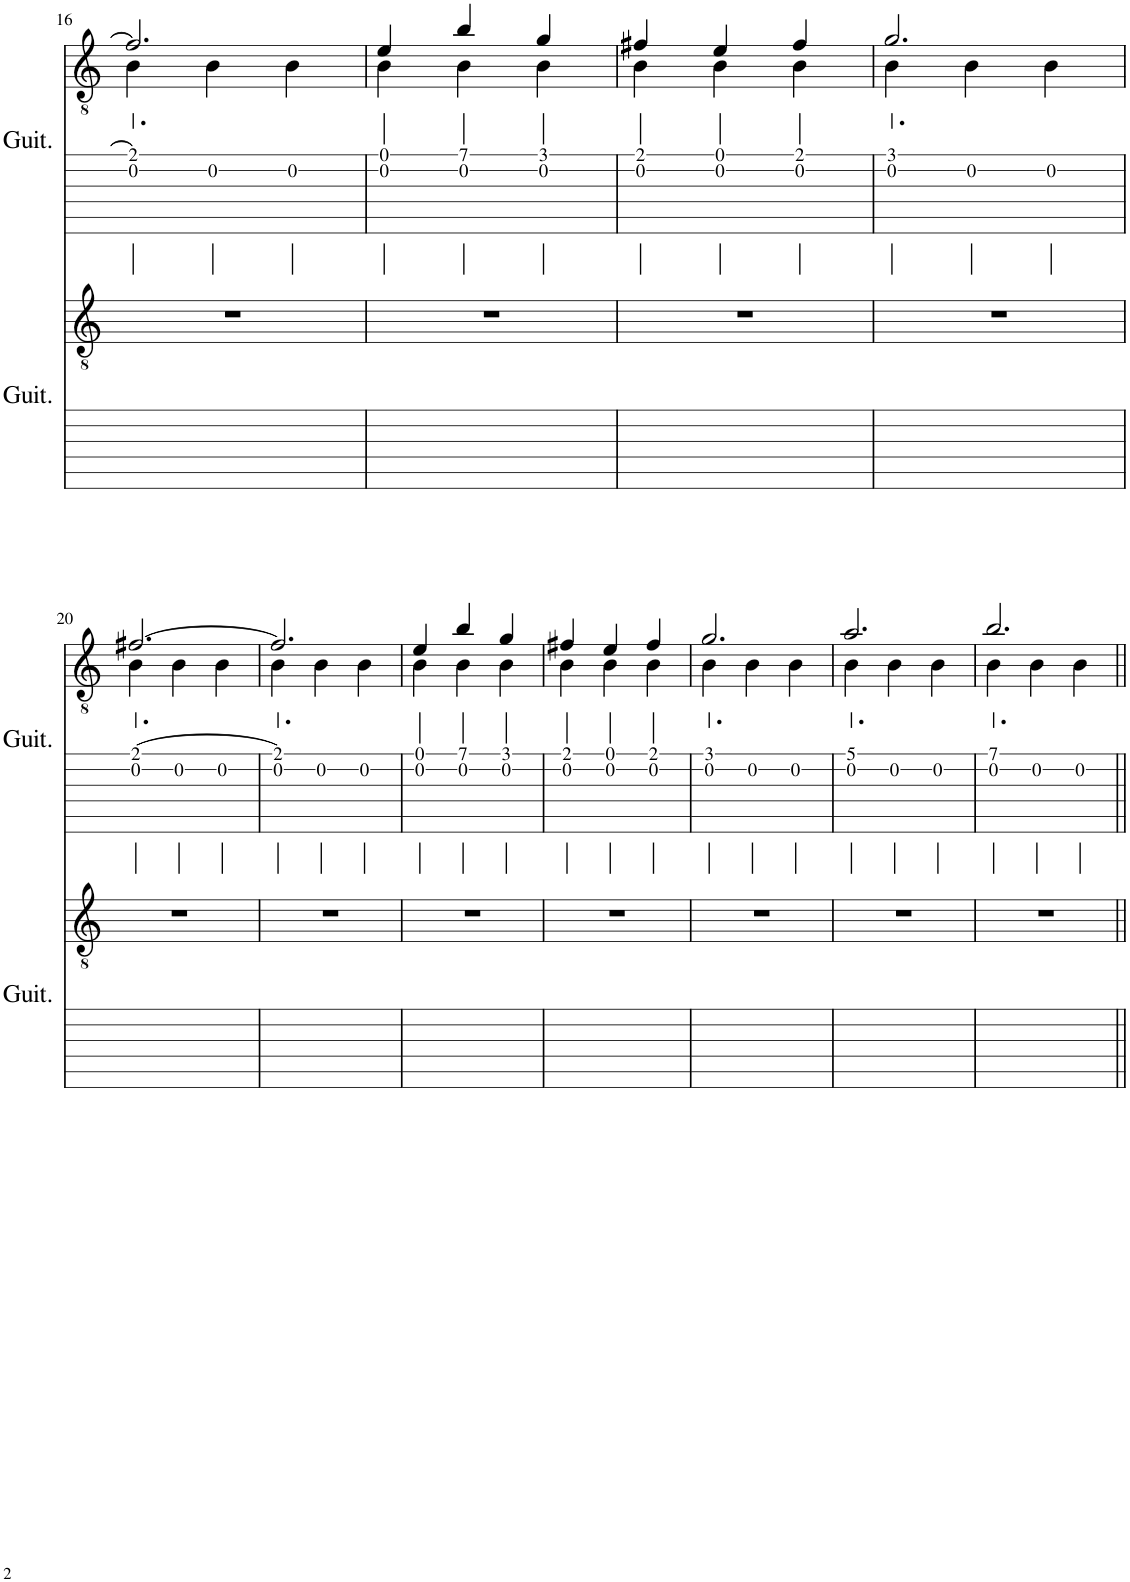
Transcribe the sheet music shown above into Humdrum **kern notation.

**kern	**kern	**kern	**kern
*part2	*part2	*part1	*part1
*staff4	*staff3	*staff2	*staff1
*I"Acoustic Guitar	*	*I"Acoustic Guitar	*
*I'Guit.	*	*I'Guit.	*
!!LO:PB:g=z
*	*clefGv2	*	*clefGv2
*k[]	*k[]	*k[]	*k[]
*M3/4	*M3/4	*M3/4	*M3/4
=16	=16	=16	=16
*	*	*^	*^
2.r	2.r	2.f#/]	4B\	2.f#/]	4B\
.	.	.	4B\	.	4B\
.	.	.	4B\	.	4B\
=17	=17	=17	=17	=17	=17
2.r	2.r	4e/	4B\	4e/	4B\
.	.	4b/	4B\	4b/	4B\
.	.	4g/	4B\	4g/	4B\
=18	=18	=18	=18	=18	=18
2.r	2.r	4f#/	4B\	4f#X/	4B\
.	.	4e/	4B\	4e/	4B\
.	.	4f#/	4B\	4f#/	4B\
=19	=19	=19	=19	=19	=19
2.r	2.r	2.g/	4B\	2.g/	4B\
.	.	.	4B\	.	4B\
.	.	.	4B\	.	4B\
!!LO:LB:g=z	!!
=20	=20	=20	=20	=20	=20
2.r	2.r	[2.f#/	4B\	[2.f#X/	4B\
.	.	.	4B\	.	4B\
.	.	.	4B\	.	4B\
=21	=21	=21	=21	=21	=21
2.r	2.r	2.f#/]	4B\	2.f#/]	4B\
.	.	.	4B\	.	4B\
.	.	.	4B\	.	4B\
=22	=22	=22	=22	=22	=22
2.r	2.r	4e/	4B\	4e/	4B\
.	.	4b/	4B\	4b/	4B\
.	.	4g/	4B\	4g/	4B\
=23	=23	=23	=23	=23	=23
2.r	2.r	4f#/	4B\	4f#X/	4B\
.	.	4e/	4B\	4e/	4B\
.	.	4f#/	4B\	4f#/	4B\
=24	=24	=24	=24	=24	=24
2.r	2.r	2.g/	4B\	2.g/	4B\
.	.	.	4B\	.	4B\
.	.	.	4B\	.	4B\
=25	=25	=25	=25	=25	=25
2.r	2.r	2.a/	4B\	2.a/	4B\
.	.	.	4B\	.	4B\
.	.	.	4B\	.	4B\
=26	=26	=26	=26	=26	=26
2.r	2.r	2.b/	4B\	2.b/	4B\
.	.	.	4B\	.	4B\
.	.	.	4B\	.	4B\
*	*	*v	*v	*	*
*	*	*	*v	*v
=||	=||	=||	=||
*-	*-	*-	*-
